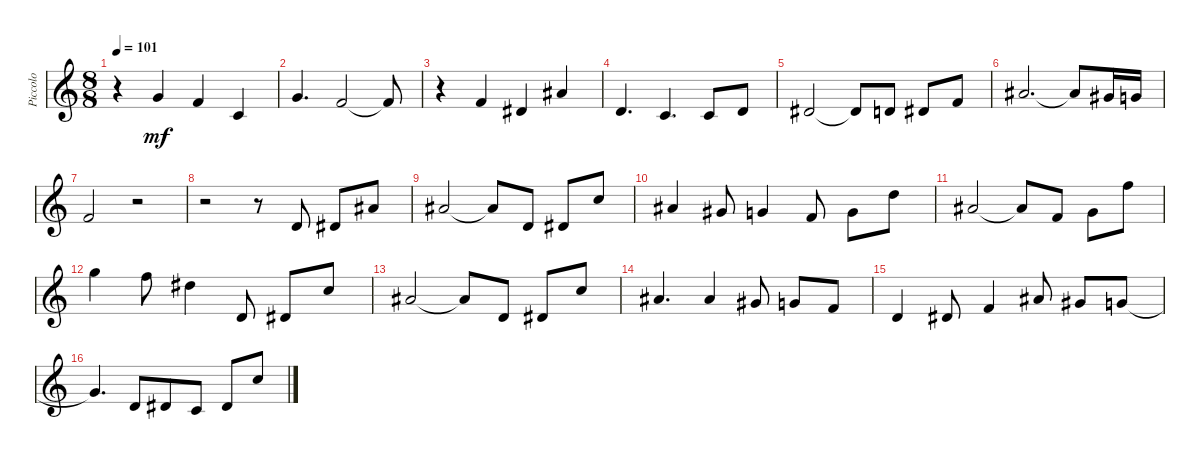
\track ("Piccolo" "Piccolo") {instrument flute}
\staff {score}
\tuning (E4 B3 G3 D3 A2 E2 B1) {hide}
\ts (8 8)
\tempo 101
\clef g2
\ks c
r.4{dy mf} 3.1.4 1.1.4 1.2.4 |
3.1.4{d} 1.1.2 1.1{t}.8 |
r.4 1.1.4 4.2.4 6.1.4 |
3.2.4{d} 1.2.4{d} 1.2.8 3.2.8 |
4.2.2 4.2{t}.8 3.2.8 4.2.8 1.1.8 |
6.1.2{d} 6.1{t}.8 4.1.16 3.1.16 |
1.1.2 r.2 |
r.2 r.8 3.2.8 4.2.8 6.1.8 |
6.1.2 6.1{t}.8 3.2.8 4.2.8 8.1.8 |
6.1.4 4.1.8 3.1.4 1.1.8 3.1.8 10.1.8 |
6.1.2 6.1{t}.8 1.1.8 3.1.8 13.1.8 |
15.1.4 13.1.8 11.1.4 3.2.8 4.2.8 8.1.8 |
6.1.2 6.1{t}.8 3.2.8 4.2.8 8.1.8 |
6.1.4{d} 6.1.4 4.1.8 3.1.8 1.1.8 |
3.2.4 4.2.8 1.1.4 6.1.8 4.1.8 3.1.8 |
3.1{t}.4{d} 3.2.8 4.2.8 1.2.8 4.2.8 8.1.8
